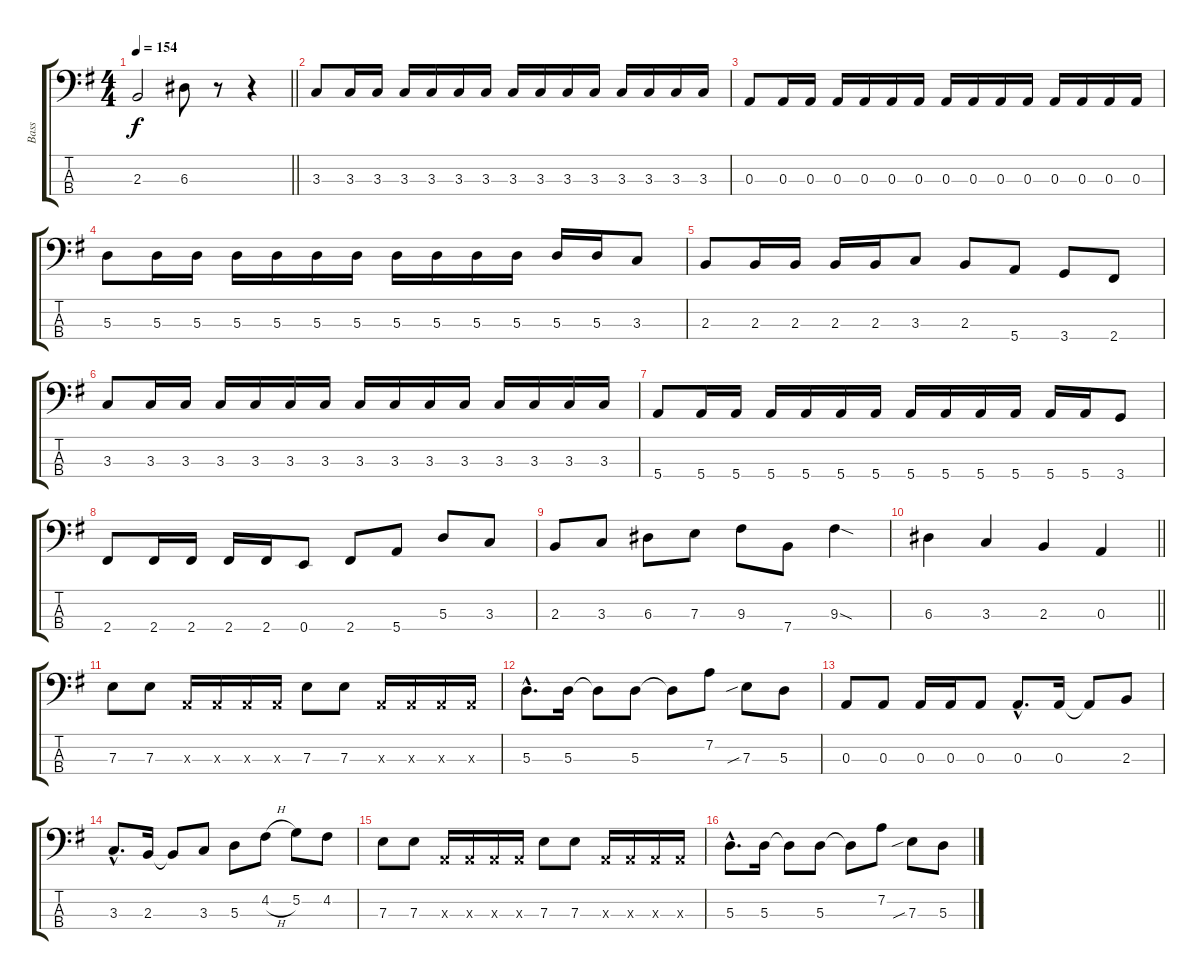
\track ("Bass" "Bass") {instrument electricbassfinger}
\staff {score tabs}
\tuning (G2 D2 A1 E1) {hide}
\ts (4 4)
\tempo 154
\clef f4
\barLineRight lightlight
\ks g
2.3.2{dy f} 6.3.8 r.8 r.4 |
3.3.8 3.3.16 3.3.16 3.3.16 3.3.16 3.3.16 3.3.16 3.3.16 3.3.16 3.3.16 3.3.16 3.3.16 3.3.16 3.3.16 3.3.16 |
0.3.8 0.3.16 0.3.16 0.3.16 0.3.16 0.3.16 0.3.16 0.3.16 0.3.16 0.3.16 0.3.16 0.3.16 0.3.16 0.3.16 0.3.16 |
5.3.8 5.3.16 5.3.16 5.3.16 5.3.16 5.3.16 5.3.16 5.3.16 5.3.16 5.3.16 5.3.16 5.3.16 5.3.16 3.3.8 |
2.3.8 2.3.16 2.3.16 2.3.16 2.3.16 3.3.8 2.3.8 5.4.8 3.4.8 2.4.8 |
3.3.8 3.3.16 3.3.16 3.3.16 3.3.16 3.3.16 3.3.16 3.3.16 3.3.16 3.3.16 3.3.16 3.3.16 3.3.16 3.3.16 3.3.16 |
5.4.8 5.4.16 5.4.16 5.4.16 5.4.16 5.4.16 5.4.16 5.4.16 5.4.16 5.4.16 5.4.16 5.4.16 5.4.16 3.4.8 |
2.4.8 2.4.16 2.4.16 2.4.16 2.4.16 0.4.8 2.4.8 5.4.8 5.3.8 3.3.8 |
2.3.8 3.3.8 6.3.8 7.3.8 9.3.8 7.4.8 9.3{sod}.4 |
\barLineRight lightlight
6.3.4 3.3.4 2.3.4 0.3.4 |
7.3.8 7.3.8 0.3{x}.16 0.3{x}.16 0.3{x}.16 0.3{x}.16 7.3.8 7.3.8 0.3{x}.16 0.3{x}.16 0.3{x}.16 0.3{x}.16 |
5.3{hac}.8{d} 5.3.16 5.3{t}.8 5.3.8 5.3{t}.8 7.2.8 7.3{sib}.8 5.3.8 |
0.3.8 0.3.8 0.3.16 0.3.16 0.3.8 0.3{hac}.8{d} 0.3.16 0.3{t}.8 2.3.8 |
3.3{hac}.8{d} 2.3.16 2.3{t}.8 3.3.8 5.3.8 4.2{h}.8 5.2.8 4.2.8 |
7.3.8 7.3.8 0.3{x}.16 0.3{x}.16 0.3{x}.16 0.3{x}.16 7.3.8 7.3.8 0.3{x}.16 0.3{x}.16 0.3{x}.16 0.3{x}.16 |
5.3{hac}.8{d} 5.3.16 5.3{t}.8 5.3.8 5.3{t}.8 7.2.8 7.3{sib}.8 5.3.8
